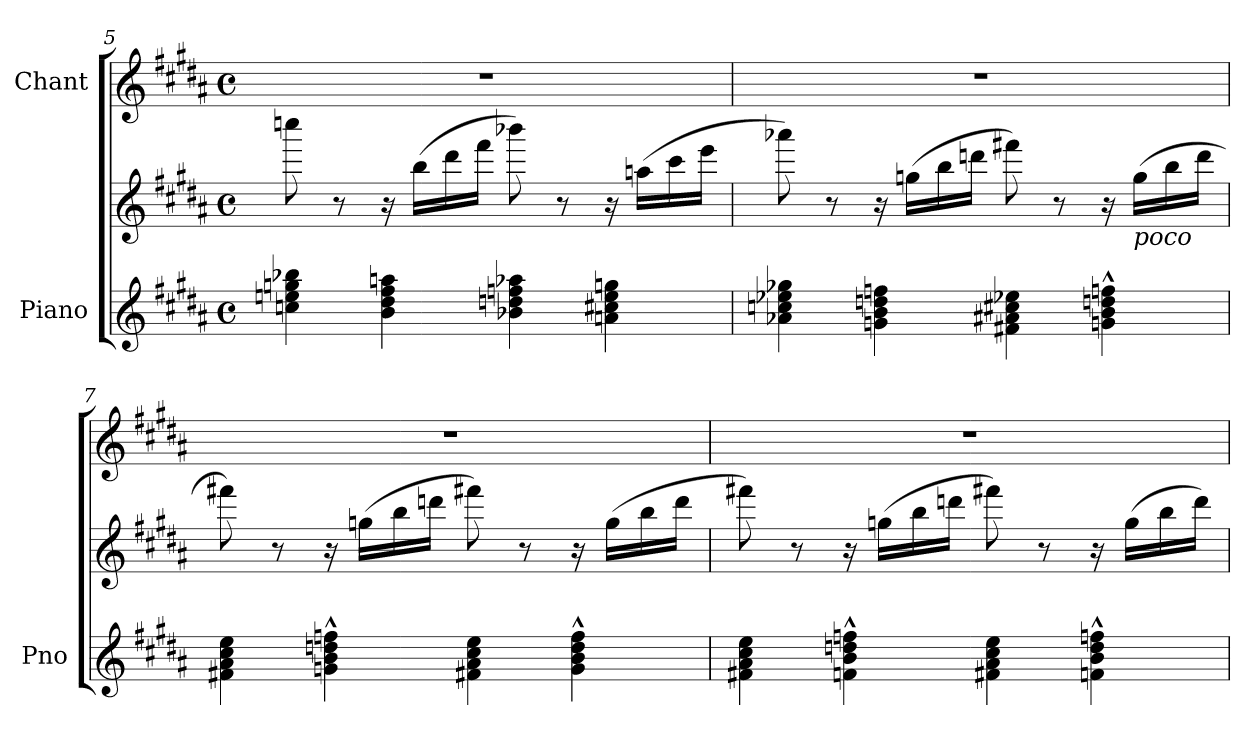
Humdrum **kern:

**kern	**kern	**kern
*part2	*part2	*part1
*staff3	*staff2	*staff1
*I"Piano	*	*I"Chant
*I'Pno	*	*
*clefG2	*clefG2	*clefG2
*k[f#c#g#d#a#]	*k[f#c#g#d#a#]	*k[f#c#g#d#a#]
*M4/4	*M4/4	*M4/4
*met(c)	*met(c)	*met(c)
=5	=5	=5
4ccn\ 4een\ 4ggn\ 4bb-X\	8ccccn\	1r
.	8r	.
4b\ 4dd#\ 4ff#\ 4aan\	16r	.
.	(16bb\LL	.
.	16ddd#\	.
.	16fff#\JJ	.
4b-X\ 4ddn\ 4ffn\ 4aa-X\	8bbb-X\)	.
.	8r	.
4an\ 4cc#X\ 4ee\ 4ggn\	16r	.
.	(16aan\LL	.
.	16ccc#\	.
.	16eee\JJ	.
=6	=6	=6
4a-X\ 4ccn\ 4ee-X\ 4gg-X\	8aaa-X\)	1r
.	8r	.
4gn\ 4b\ 4ddn\ 4ffn\	16r	.
.	(16ggn\LL	.
.	16bb\	.
.	16dddn\JJ	.
4f#X\ 4a#X\ 4cc#X\ 4ee-X\	8fff#X\)	.
.	8r	.
4gn\^^ 4b\^^ 4ddn\^^ 4ffn\^^	16r	.
!	!LO:TX:b:i:t=poco	!
.	(16gg\LL	.
.	16bb\	.
.	16ddd\JJ	.
=7	=7	=7
4f#X\ 4a#\ 4cc#\ 4ee\	8fff#X\)	1r
.	8r	.
4gn\^^ 4b\^^ 4ddn\^^ 4ffn\^^	16r	.
.	(16ggn\LL	.
.	16bb\	.
.	16dddn\JJ	.
4f#X\ 4a#\ 4cc#\ 4ee\	8fff#X\)	.
.	8r	.
4g\^^ 4b\^^ 4dd\^^ 4ff\^^	16r	.
.	(16gg\LL	.
.	16bb\	.
.	16ddd\JJ	.
=8	=8	=8
4f#X\ 4a#\ 4cc#\ 4ee\	8fff#X\)	1r
.	8r	.
4fn\^^ 4b\^^ 4ddn\^^ 4ffn\^^	16r	.
.	(16ggn\LL	.
.	16bb\	.
.	16dddn\JJ	.
4f#X\ 4a#\ 4cc#\ 4ee\	8fff#X\)	.
.	8r	.
4fn\^^ 4b\^^ 4dd\^^ 4ffn\^^	16r	.
.	(16gg\LL	.
.	16bb\	.
.	16ddd\JJ)	.
=	=	=
*-	*-	*-
